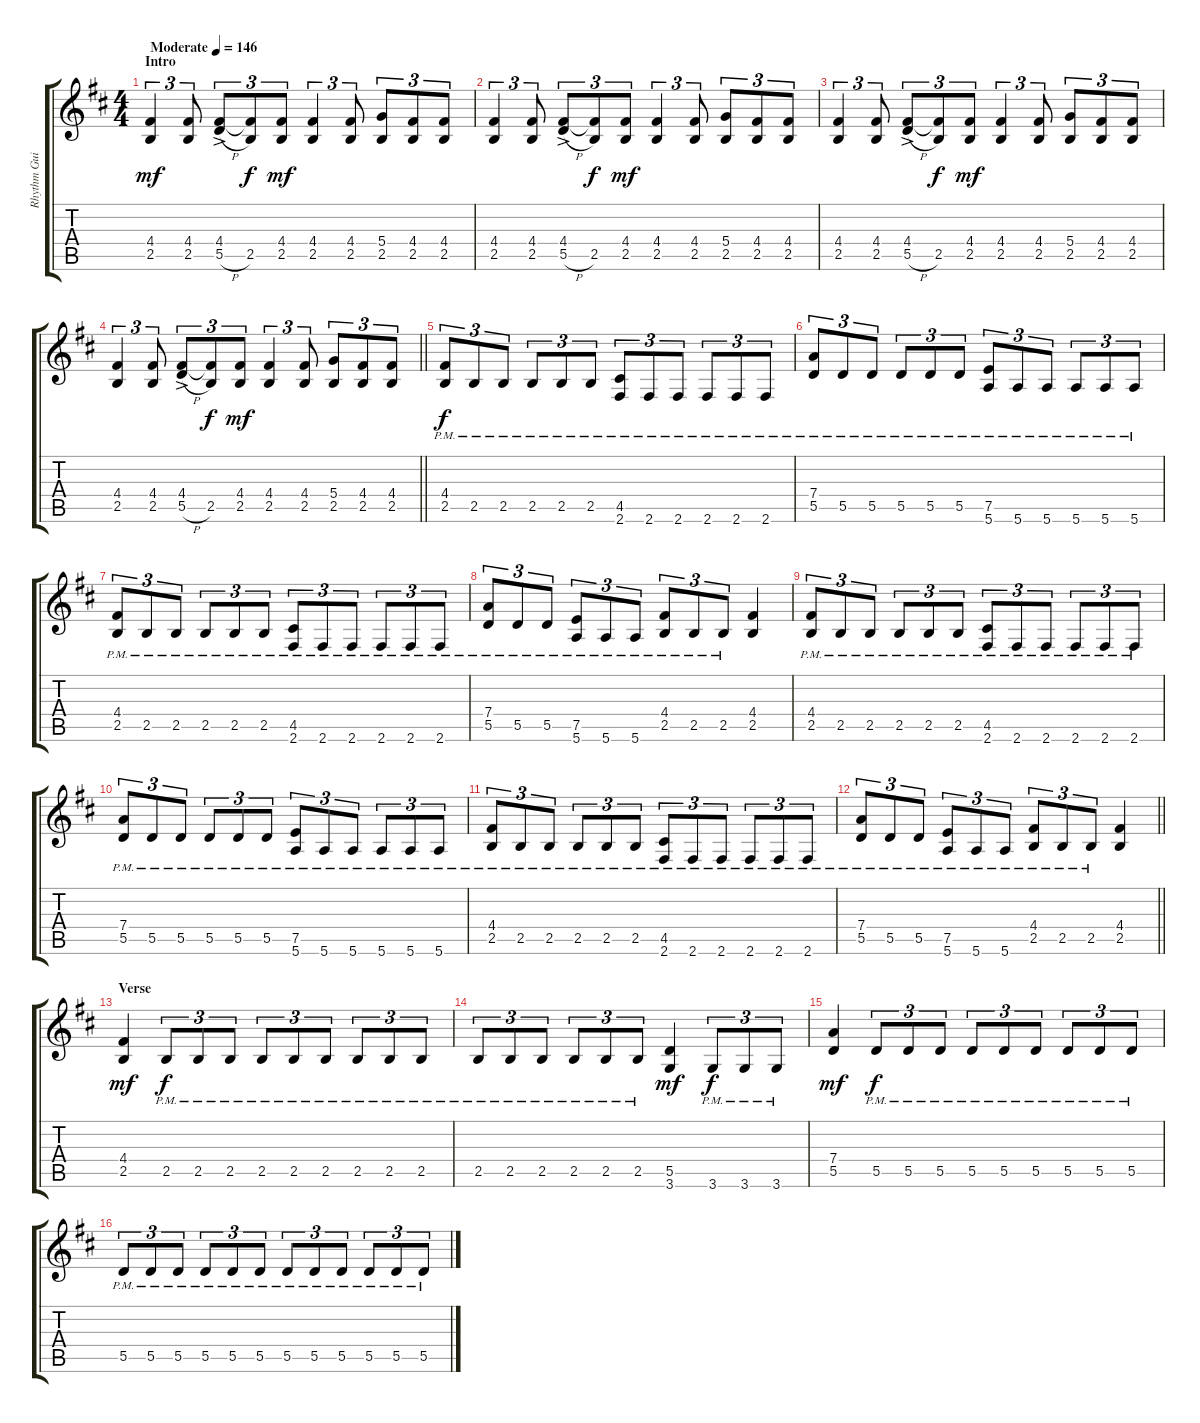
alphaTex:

\track ("Rhythm Guitar B" "Rhythm Gui") {instrument overdrivenguitar}
\staff {score tabs}
\tuning (E4 B3 G3 D3 A2 E2) {hide}
\ts (4 4)
\section ("" "Intro")
\tempo (146 "Moderate")
\clef g2
\ks bminor
(4.4 2.5).4{tu (3 2) dy mf instrument overdrivenguitar} (4.4 2.5).8{tu (3 2)} (4.4 5.5{h ac}).8{tu (3 2)} (4.4{t} 2.5).8{tu (3 2) dy f} (4.4 2.5).8{tu (3 2) dy mf} (4.4 2.5).4{tu (3 2)} (4.4 2.5).8{tu (3 2)} (5.4 2.5).8{tu (3 2)} (4.4 2.5).8{tu (3 2)} (4.4 2.5).8{tu (3 2)} |
(4.4 2.5).4{tu (3 2)} (4.4 2.5).8{tu (3 2)} (4.4 5.5{h ac}).8{tu (3 2)} (4.4{t} 2.5).8{tu (3 2) dy f} (4.4 2.5).8{tu (3 2) dy mf} (4.4 2.5).4{tu (3 2)} (4.4 2.5).8{tu (3 2)} (5.4 2.5).8{tu (3 2)} (4.4 2.5).8{tu (3 2)} (4.4 2.5).8{tu (3 2)} |
(4.4 2.5).4{tu (3 2)} (4.4 2.5).8{tu (3 2)} (4.4 5.5{h ac}).8{tu (3 2)} (4.4{t} 2.5).8{tu (3 2) dy f} (4.4 2.5).8{tu (3 2) dy mf} (4.4 2.5).4{tu (3 2)} (4.4 2.5).8{tu (3 2)} (5.4 2.5).8{tu (3 2)} (4.4 2.5).8{tu (3 2)} (4.4 2.5).8{tu (3 2)} |
\barLineRight lightlight
(4.4 2.5).4{tu (3 2)} (4.4 2.5).8{tu (3 2)} (4.4 5.5{h ac}).8{tu (3 2)} (4.4{t} 2.5).8{tu (3 2) dy f} (4.4 2.5).8{tu (3 2) dy mf} (4.4 2.5).4{tu (3 2)} (4.4 2.5).8{tu (3 2)} (5.4 2.5).8{tu (3 2)} (4.4 2.5).8{tu (3 2)} (4.4 2.5).8{tu (3 2)} |
\section ("" "")
(4.4{pm} 2.5{pm}).8{tu (3 2) dy f} 2.5{pm}.8{tu (3 2)} 2.5{pm}.8{tu (3 2)} 2.5{pm}.8{tu (3 2)} 2.5{pm}.8{tu (3 2)} 2.5{pm}.8{tu (3 2)} (4.5{pm} 2.6{pm}).8{tu (3 2)} 2.6{pm}.8{tu (3 2)} 2.6{pm}.8{tu (3 2)} 2.6{pm}.8{tu (3 2)} 2.6{pm}.8{tu (3 2)} 2.6{pm}.8{tu (3 2)} |
(7.4{pm} 5.5{pm}).8{tu (3 2)} 5.5{pm}.8{tu (3 2)} 5.5{pm}.8{tu (3 2)} 5.5{pm}.8{tu (3 2)} 5.5{pm}.8{tu (3 2)} 5.5{pm}.8{tu (3 2)} (7.5{pm} 5.6{pm}).8{tu (3 2)} 5.6{pm}.8{tu (3 2)} 5.6{pm}.8{tu (3 2)} 5.6{pm}.8{tu (3 2)} 5.6{pm}.8{tu (3 2)} 5.6{pm}.8{tu (3 2)} |
(4.4{pm} 2.5{pm}).8{tu (3 2)} 2.5{pm}.8{tu (3 2)} 2.5{pm}.8{tu (3 2)} 2.5{pm}.8{tu (3 2)} 2.5{pm}.8{tu (3 2)} 2.5{pm}.8{tu (3 2)} (4.5{pm} 2.6{pm}).8{tu (3 2)} 2.6{pm}.8{tu (3 2)} 2.6{pm}.8{tu (3 2)} 2.6{pm}.8{tu (3 2)} 2.6{pm}.8{tu (3 2)} 2.6{pm}.8{tu (3 2)} |
(7.4{pm} 5.5{pm}).8{tu (3 2)} 5.5{pm}.8{tu (3 2)} 5.5{pm}.8{tu (3 2)} (7.5{pm} 5.6{pm}).8{tu (3 2)} 5.6{pm}.8{tu (3 2)} 5.6{pm}.8{tu (3 2)} (4.4{pm} 2.5{pm}).8{tu (3 2)} 2.5{pm}.8{tu (3 2)} 2.5{pm}.8{tu (3 2)} (4.4 2.5).4 |
(4.4{pm} 2.5{pm}).8{tu (3 2)} 2.5{pm}.8{tu (3 2)} 2.5{pm}.8{tu (3 2)} 2.5{pm}.8{tu (3 2)} 2.5{pm}.8{tu (3 2)} 2.5{pm}.8{tu (3 2)} (4.5{pm} 2.6{pm}).8{tu (3 2)} 2.6{pm}.8{tu (3 2)} 2.6{pm}.8{tu (3 2)} 2.6{pm}.8{tu (3 2)} 2.6{pm}.8{tu (3 2)} 2.6{pm}.8{tu (3 2)} |
(7.4{pm} 5.5{pm}).8{tu (3 2)} 5.5{pm}.8{tu (3 2)} 5.5{pm}.8{tu (3 2)} 5.5{pm}.8{tu (3 2)} 5.5{pm}.8{tu (3 2)} 5.5{pm}.8{tu (3 2)} (7.5{pm} 5.6{pm}).8{tu (3 2)} 5.6{pm}.8{tu (3 2)} 5.6{pm}.8{tu (3 2)} 5.6{pm}.8{tu (3 2)} 5.6{pm}.8{tu (3 2)} 5.6{pm}.8{tu (3 2)} |
(4.4{pm} 2.5{pm}).8{tu (3 2)} 2.5{pm}.8{tu (3 2)} 2.5{pm}.8{tu (3 2)} 2.5{pm}.8{tu (3 2)} 2.5{pm}.8{tu (3 2)} 2.5{pm}.8{tu (3 2)} (4.5{pm} 2.6{pm}).8{tu (3 2)} 2.6{pm}.8{tu (3 2)} 2.6{pm}.8{tu (3 2)} 2.6{pm}.8{tu (3 2)} 2.6{pm}.8{tu (3 2)} 2.6{pm}.8{tu (3 2)} |
\barLineRight lightlight
(7.4{pm} 5.5{pm}).8{tu (3 2)} 5.5{pm}.8{tu (3 2)} 5.5{pm}.8{tu (3 2)} (7.5{pm} 5.6{pm}).8{tu (3 2)} 5.6{pm}.8{tu (3 2)} 5.6{pm}.8{tu (3 2)} (4.4{pm} 2.5{pm}).8{tu (3 2)} 2.5{pm}.8{tu (3 2)} 2.5{pm}.8{tu (3 2)} (4.4 2.5).4 |
\section ("" "Verse")
(4.4 2.5).4{dy mf} 2.5{pm}.8{tu (3 2) dy f} 2.5{pm}.8{tu (3 2)} 2.5{pm}.8{tu (3 2)} 2.5{pm}.8{tu (3 2)} 2.5{pm}.8{tu (3 2)} 2.5{pm}.8{tu (3 2)} 2.5{pm}.8{tu (3 2)} 2.5{pm}.8{tu (3 2)} 2.5{pm}.8{tu (3 2)} |
2.5{pm}.8{tu (3 2)} 2.5{pm}.8{tu (3 2)} 2.5{pm}.8{tu (3 2)} 2.5{pm}.8{tu (3 2)} 2.5{pm}.8{tu (3 2)} 2.5{pm}.8{tu (3 2)} (5.5 3.6).4{dy mf} 3.6{pm}.8{tu (3 2) dy f} 3.6{pm}.8{tu (3 2)} 3.6{pm}.8{tu (3 2)} |
(7.4 5.5).4{dy mf} 5.5{pm}.8{tu (3 2) dy f} 5.5{pm}.8{tu (3 2)} 5.5{pm}.8{tu (3 2)} 5.5{pm}.8{tu (3 2)} 5.5{pm}.8{tu (3 2)} 5.5{pm}.8{tu (3 2)} 5.5{pm}.8{tu (3 2)} 5.5{pm}.8{tu (3 2)} 5.5{pm}.8{tu (3 2)} |
5.5{pm}.8{tu (3 2)} 5.5{pm}.8{tu (3 2)} 5.5{pm}.8{tu (3 2)} 5.5{pm}.8{tu (3 2)} 5.5{pm}.8{tu (3 2)} 5.5{pm}.8{tu (3 2)} 5.5{pm}.8{tu (3 2)} 5.5{pm}.8{tu (3 2)} 5.5{pm}.8{tu (3 2)} 5.5{pm}.8{tu (3 2)} 5.5{pm}.8{tu (3 2)} 5.5{pm}.8{tu (3 2)}
